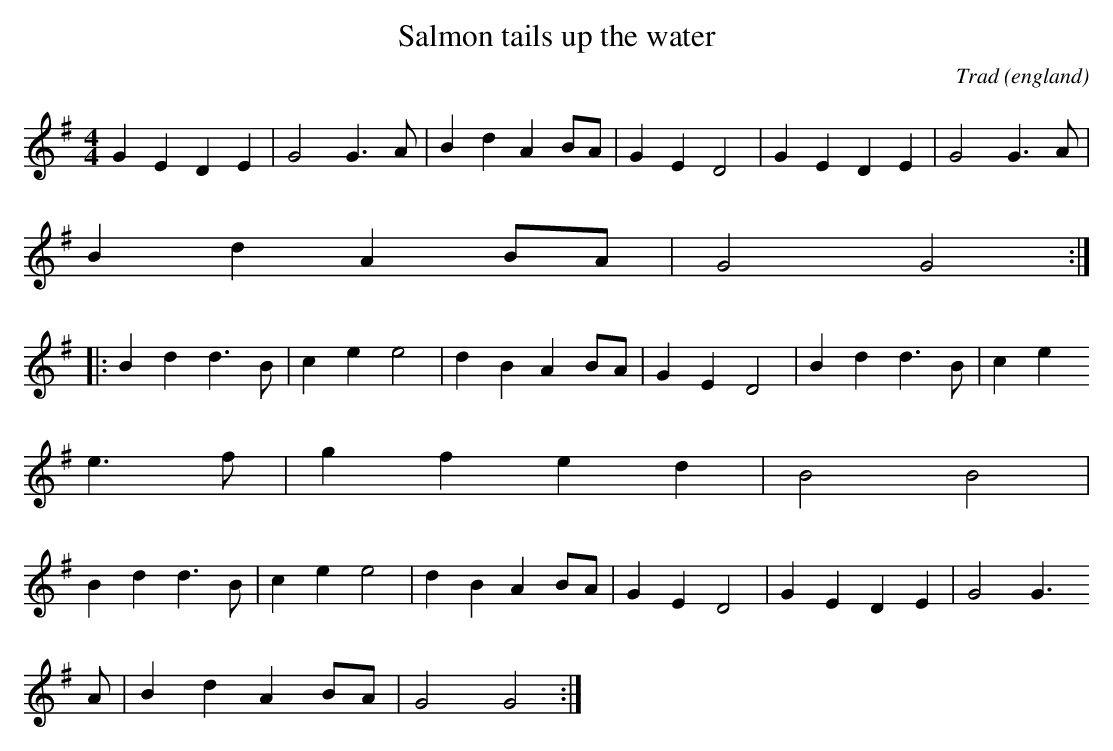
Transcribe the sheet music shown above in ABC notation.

X:1
T:Salmon tails up the water
O:england
M:4/4
L:1/8
C:Trad
K:G
G2 E2 D2 E2 | G4 G3 A | B2 d2 A2 BA | G2 E2 D4 | G2 E2 D2 E2 | G4 G3 A |
B2 d2 A2 BA | G4 G4 :|
|:  B2 d2 d3 B | c2 e2 e4 | d2 B2 A2 BA | G2 E2 D4 | B2 d2 d3 B | c2 e2
e3 f | g2 f2 e2 d2 | B4 B4 |
B2 d2 d3 B | c2 e2 e4 | d2 B2 A2 BA  | G2 E2 D4  | G2 E2 D2 E2 | G4 G3
A | B2 d2 A2 BA | G4 G4 :|
